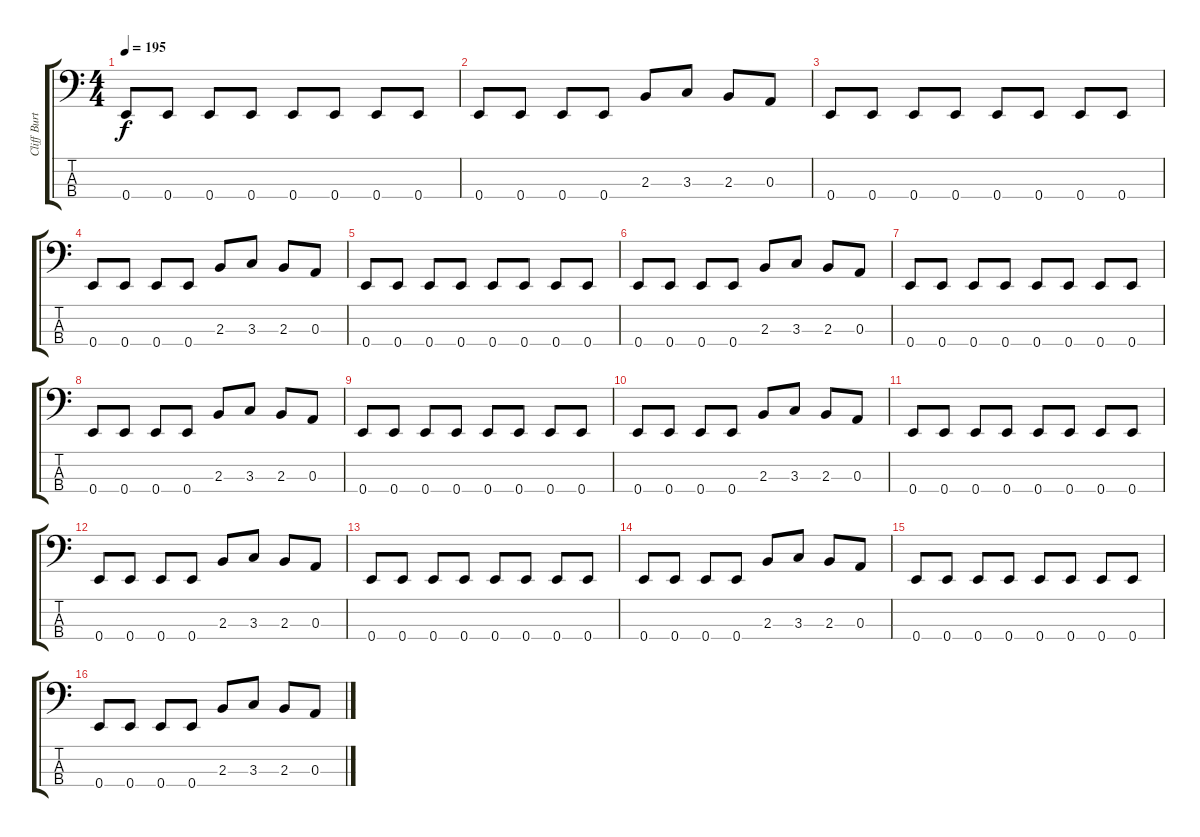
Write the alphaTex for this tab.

\track ("Cliff Burton (Bass)" "Cliff Burt") {instrument electricbasspick}
\staff {score tabs}
\tuning (G2 D2 A1 E1) {hide}
\ts (4 4)
\tempo 195
\clef f4
\ks c
0.4.8{dy f} 0.4.8 0.4.8 0.4.8 0.4.8 0.4.8 0.4.8 0.4.8 |
0.4.8 0.4.8 0.4.8 0.4.8 2.3.8 3.3.8 2.3.8 0.3.8 |
0.4.8 0.4.8 0.4.8 0.4.8 0.4.8 0.4.8 0.4.8 0.4.8 |
0.4.8 0.4.8 0.4.8 0.4.8 2.3.8 3.3.8 2.3.8 0.3.8 |
0.4.8 0.4.8 0.4.8 0.4.8 0.4.8 0.4.8 0.4.8 0.4.8 |
0.4.8 0.4.8 0.4.8 0.4.8 2.3.8 3.3.8 2.3.8 0.3.8 |
0.4.8 0.4.8 0.4.8 0.4.8 0.4.8 0.4.8 0.4.8 0.4.8 |
0.4.8 0.4.8 0.4.8 0.4.8 2.3.8 3.3.8 2.3.8 0.3.8 |
0.4.8 0.4.8 0.4.8 0.4.8 0.4.8 0.4.8 0.4.8 0.4.8 |
0.4.8 0.4.8 0.4.8 0.4.8 2.3.8 3.3.8 2.3.8 0.3.8 |
0.4.8 0.4.8 0.4.8 0.4.8 0.4.8 0.4.8 0.4.8 0.4.8 |
0.4.8 0.4.8 0.4.8 0.4.8 2.3.8 3.3.8 2.3.8 0.3.8 |
0.4.8 0.4.8 0.4.8 0.4.8 0.4.8 0.4.8 0.4.8 0.4.8 |
0.4.8 0.4.8 0.4.8 0.4.8 2.3.8 3.3.8 2.3.8 0.3.8 |
0.4.8 0.4.8 0.4.8 0.4.8 0.4.8 0.4.8 0.4.8 0.4.8 |
0.4.8 0.4.8 0.4.8 0.4.8 2.3.8 3.3.8 2.3.8 0.3.8
